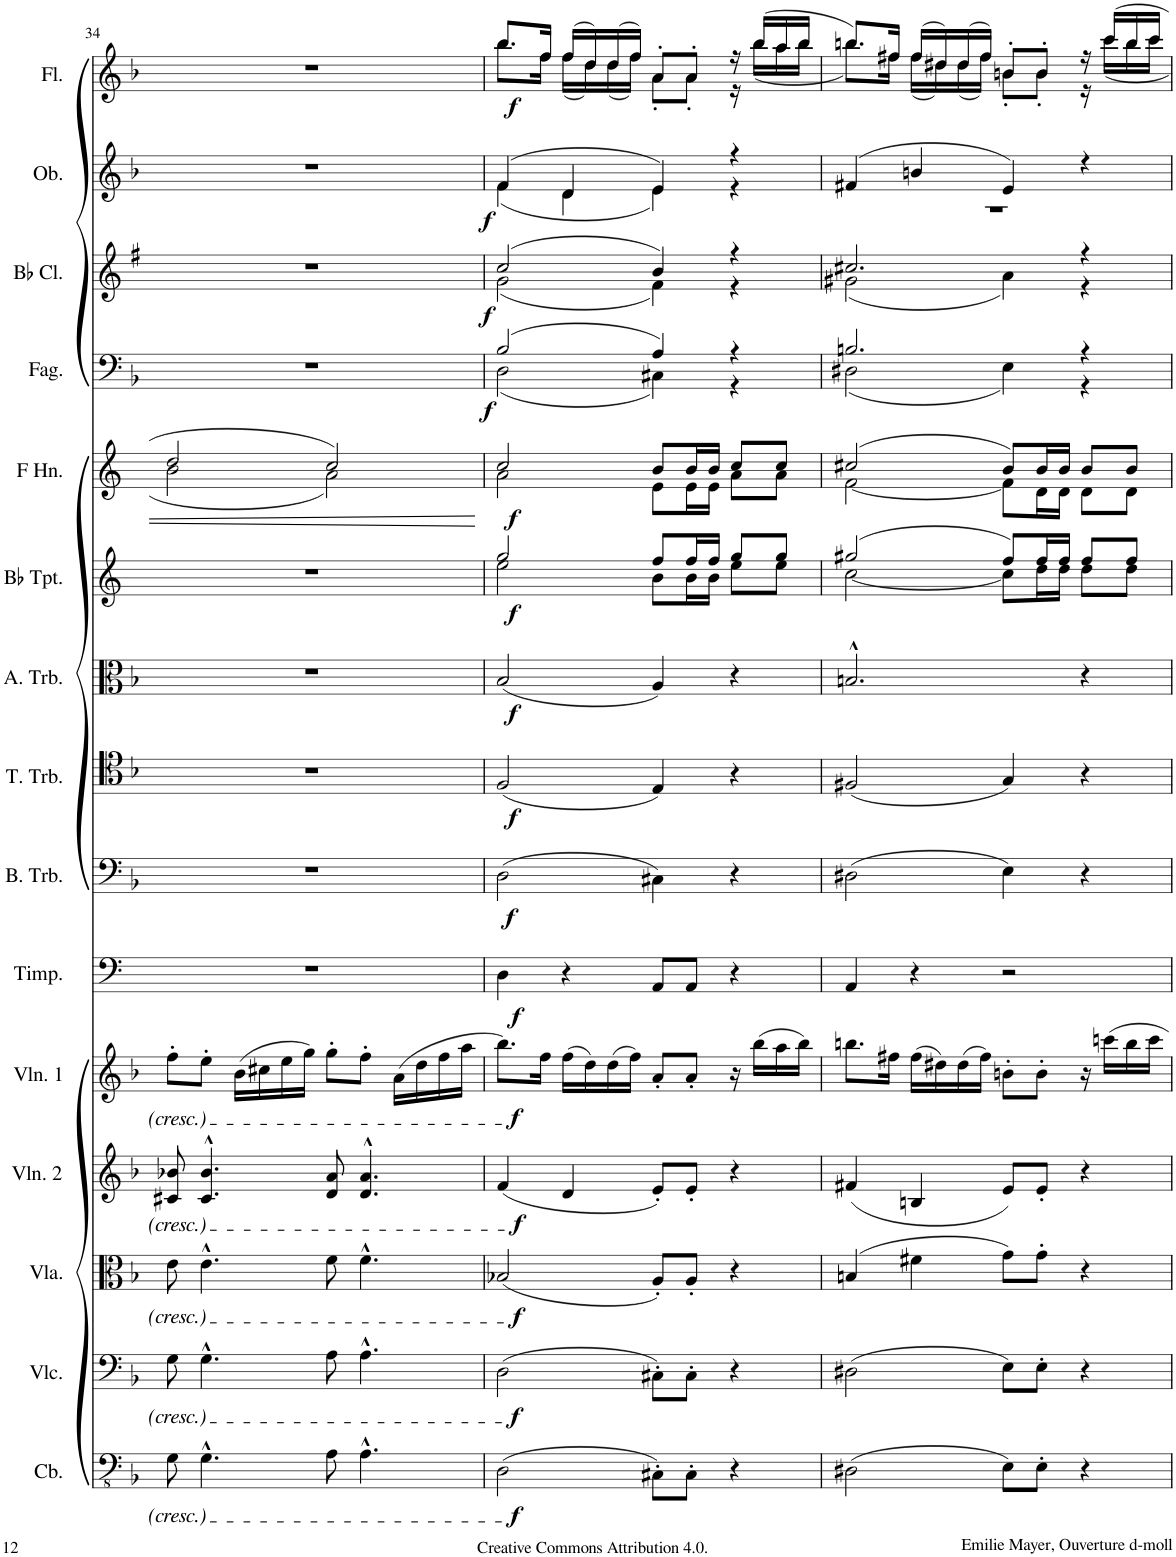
**kern	**dynam	**kern	**dynam	**kern	**dynam	**kern	**dynam	**kern	**dynam	**kern	**dynam	**kern	**dynam	**kern	**dynam	**kern	**dynam	**kern	**dynam	**kern	**dynam	**kern	**dynam	**kern	**dynam	**kern	**dynam	**kern	**dynam
*part15	*part15	*part14	*part14	*part13	*part13	*part12	*part12	*part11	*part11	*part10	*part10	*part9	*part9	*part8	*part8	*part7	*part7	*part6	*part6	*part5	*part5	*part4	*part4	*part3	*part3	*part2	*part2	*part1	*part1
*staff15	*staff15	*staff14	*staff14	*staff13	*staff13	*staff12	*staff12	*staff11	*staff11	*staff10	*staff10	*staff9	*staff9	*staff8	*staff8	*staff7	*staff7	*staff6	*staff6	*staff5	*staff5	*staff4	*staff4	*staff3	*staff3	*staff2	*staff2	*staff1	*staff1
*I"Contrabass	*	*I"Violoncello	*	*I"Viola	*	*I"Violino 2	*	*I"Violino 1	*	*I"Timpani in D, A	*	*I"Trombone Basso	*	*I"Trombone Tenore	*	*I"Trombone Alto	*	*I"Trombe in Bb	*	*I"Corni in F	*	*I"Fagotti	*	*I"Clarinetti in Bb	*	*I"Oboi	*	*I"Flauti	*
*I'Cb.	*	*I'Vlc.	*	*I'Vla.	*	*I'Vln. 2	*	*I'Vln. 1	*	*I'Timp.	*	*	*	*	*	*	*	*	*	*	*	*I'Fag.	*	*	*	*I'Ob.	*	*I'Fl.	*
!!LO:PB:g=z
*clefFv4	*	*clefF4	*	*clefC3	*	*clefG2	*	*clefG2	*	*clefF4	*	*clefF4	*	*clefC4	*	*clefC3	*	*clefG2	*	*clefG2	*	*clefF4	*	*clefG2	*	*clefG2	*	*clefG2	*
*Trd7c12	*	*	*	*	*	*	*	*	*	*	*	*	*	*	*	*	*	*Trd1c2	*	*Trd4c7	*	*	*	*Trd1c2	*	*	*	*	*
*k[b-]	*	*k[b-]	*	*k[b-]	*	*k[b-]	*	*k[b-]	*	*k[b-]	*	*k[b-]	*	*k[b-]	*	*k[b-]	*	*k[f#]	*	*k[]	*	*k[b-]	*	*k[f#]	*	*k[b-]	*	*k[b-]	*
*M4/4	*	*M4/4	*	*M4/4	*	*M4/4	*	*M4/4	*	*M4/4	*	*M4/4	*	*M4/4	*	*M4/4	*	*M4/4	*	*M4/4	*	*M4/4	*	*M4/4	*	*M4/4	*	*M4/4	*
*met(c)	*	*met(c)	*	*met(c)	*	*met(c)	*	*met(c)	*	*met(c)	*	*met(c)	*	*met(c)	*	*met(c)	*	*met(c)	*	*met(c)	*	*met(c)	*	*met(c)	*	*met(c)	*	*met(c)	*
=34	=34	=34	=34	=34	=34	=34	=34	=34	=34	=34	=34	=34	=34	=34	=34	=34	=34	=34	=34	=34	=34	=34	=34	=34	=34	=34	=34	=34	=34
*	*	*	*	*	*	*	*	*	*	*	*	*	*	*	*	*	*	*	*	*^	*	*	*	*	*	*	*	*	*
8GG\	.	8G\	.	8e\	.	8c#X/ 8b-X/	.	8ff'\L	.	1r	.	1r	.	1r	.	1r	.	1r	.	2dd/	2b\	.	1r	.	1r	.	1r	.	1r	.
4.GG^^\	.	4.G^^\	.	4.e^^\	.	4.c#/^^ 4.b-/^^	.	8ee'\J	.	.	.	.	.	.	.	.	.	.	.	.	.	.	.	.	.	.	.	.	.	.
.	.	.	.	.	.	.	.	(16b-\LL	.	.	.	.	.	.	.	.	.	.	.	.	.	.	.	.	.	.	.	.	.	.
.	.	.	.	.	.	.	.	16cc#X\	.	.	.	.	.	.	.	.	.	.	.	.	.	.	.	.	.	.	.	.	.	.
.	.	.	.	.	.	.	.	16ee\	.	.	.	.	.	.	.	.	.	.	.	.	.	.	.	.	.	.	.	.	.	.
.	.	.	.	.	.	.	.	16gg\JJ)	.	.	.	.	.	.	.	.	.	.	.	.	.	.	.	.	.	.	.	.	.	.
8AA\	.	8A\	.	8f\	.	8d/ 8a/	.	8gg'\L	.	.	.	.	.	.	.	.	.	.	.	2cc/	2a\	.	.	.	.	.	.	.	.	.
4.AA^^\	.	4.A^^\	.	4.f^^\	.	4.d/^^ 4.a/^^	.	8ff'\J	.	.	.	.	.	.	.	.	.	.	.	.	.	.	.	.	.	.	.	.	.	.
.	.	.	.	.	.	.	.	(16a\LL	.	.	.	.	.	.	.	.	.	.	.	.	.	.	.	.	.	.	.	.	.	.
.	.	.	.	.	.	.	.	16dd\	.	.	.	.	.	.	.	.	.	.	.	.	.	.	.	.	.	.	.	.	.	.
.	.	.	.	.	.	.	.	16ff\	.	.	.	.	.	.	.	.	.	.	.	.	.	.	.	.	.	.	.	.	.	.
.	.	.	.	.	.	.	.	16aa\JJ	.	.	.	.	.	.	.	.	.	.	.	.	.	.	.	.	.	.	.	.	.	.
=35	=35	=35	=35	=35	=35	=35	=35	=35	=35	=35	=35	=35	=35	=35	=35	=35	=35	=35	=35	=35	=35	=35	=35	=35	=35	=35	=35	=35	=35	=35
*	*	*	*	*	*	*	*	*	*	*	*	*	*	*	*	*	*	*^	*	*	*	*	*^	*	*^	*	*^	*	*^	*
!	!LO:DY:b	!	!LO:DY:b	!	!LO:DY:b	!	!LO:DY:b	!	!LO:DY:b	!	!LO:DY:b	!	!LO:DY:b	!	!LO:DY:b	!	!LO:DY:b	!	!	!LO:DY:b	!	!	!LO:DY:b	!	!	!LO:DY:b	!	!	!LO:DY:b	!	!	!LO:DY:b	!	!	!LO:DY:b
(2DD\	f	(2D\	f	(2B-X/	f	(4f/	f	8.bb-\L)	f	4D\	f	(2D\	f	(2F/	f	(2B-/	f	2gg/	2ee\	f	2cc/	2a\	f	(2B-/	(2D\	f	(2cc/	(2g\	f	(4f/	(4f\	f	8.bb-/L	8.bb-\L	f
.	.	.	.	.	.	.	.	16ff\Jk	.	.	.	.	.	.	.	.	.	.	.	.	.	.	.	.	.	.	.	.	.	.	.	.	16ff/Jk	16ff\Jk	.
.	.	.	.	.	.	4d/	.	(16ff\LL	.	4r	.	.	.	.	.	.	.	.	.	.	.	.	.	.	.	.	.	.	.	4d/	4d\	.	(16ff/LL	(16ff\LL	.
.	.	.	.	.	.	.	.	16dd\)	.	.	.	.	.	.	.	.	.	.	.	.	.	.	.	.	.	.	.	.	.	.	.	.	16dd/)	16dd\)	.
.	.	.	.	.	.	.	.	(16dd\	.	.	.	.	.	.	.	.	.	.	.	.	.	.	.	.	.	.	.	.	.	.	.	.	(16dd/	(16dd\	.
.	.	.	.	.	.	.	.	16ff\JJ)	.	.	.	.	.	.	.	.	.	.	.	.	.	.	.	.	.	.	.	.	.	.	.	.	16ff/JJ)	16ff\JJ)	.
8CC#X'\L)	.	8C#X'\L)	.	8A'/L)	.	8e'/L)	.	8a'/L	.	8AA/L	.	4C#X\)	.	4E/)	.	4A/)	.	8ff#/L	8b\L	.	8b/L	8e\L	.	4A/)	4C#X\)	.	4b/)	4f#\)	.	4e/)	4e\)	.	8a'/L	8a'\L	.
8CC#'\J	.	8C#'\J	.	8A'/J	.	8e'/J	.	8a'/J	.	8AA/J	.	.	.	.	.	.	.	16ff#/L	16b\L	.	16b/L	16e\L	.	.	.	.	.	.	.	.	.	.	8a'/J	8a'\J	.
.	.	.	.	.	.	.	.	.	.	.	.	.	.	.	.	.	.	16ff#/JJ	16b\JJ	.	16b/JJ	16e\JJ	.	.	.	.	.	.	.	.	.	.	.	.	.
4r	.	4r	.	4r	.	4r	.	16r	.	4r	.	4r	.	4r	.	4r	.	8gg/L	8ee\L	.	8cc/L	8a\L	.	4r	4r	.	4r	4r	.	4r	4r	.	16r	16r	.
.	.	.	.	.	.	.	.	(16bb-\LL	.	.	.	.	.	.	.	.	.	.	.	.	.	.	.	.	.	.	.	.	.	.	.	.	(16bb-/LL	(16bb-\LL	.
.	.	.	.	.	.	.	.	16aa\	.	.	.	.	.	.	.	.	.	8gg/J	8ee\J	.	8cc/J	8a\J	.	.	.	.	.	.	.	.	.	.	16aa/	16aa\	.
.	.	.	.	.	.	.	.	16bb-\JJ)	.	.	.	.	.	.	.	.	.	.	.	.	.	.	.	.	.	.	.	.	.	.	.	.	16bb-/JJ	16bb-\JJ	.
=36	=36	=36	=36	=36	=36	=36	=36	=36	=36	=36	=36	=36	=36	=36	=36	=36	=36	=36	=36	=36	=36	=36	=36	=36	=36	=36	=36	=36	=36	=36	=36	=36	=36	=36	=36
(2DD#X\	.	(2D#X\	.	(4Bn/	.	(4f#X/	.	8.bbn\L	.	4AA/	.	(2D#X\	.	(2F#X/	.	2.Bn^^/	.	(2gg#X/	[2cc\	.	(2cc#X/	[2f\	.	2.Bn/	(2D#X\	.	2.cc#X/	(2g#X\	.	(4f#X/	1r	.	8.bbn/L)	8.bb\L)	.
.	.	.	.	.	.	.	.	16ff#X\Jk	.	.	.	.	.	.	.	.	.	.	.	.	.	.	.	.	.	.	.	.	.	.	.	.	16ff#X/Jk	16ff#\Jk	.
.	.	.	.	4f#X\	.	4Bn/	.	(16ff#\LL	.	4r	.	.	.	.	.	.	.	.	.	.	.	.	.	.	.	.	.	.	.	4bn/	.	.	(16ff#/LL	(16ff#\LL	.
.	.	.	.	.	.	.	.	16dd#X\)	.	.	.	.	.	.	.	.	.	.	.	.	.	.	.	.	.	.	.	.	.	.	.	.	16dd#X/)	16dd#\)	.
.	.	.	.	.	.	.	.	(16dd#\	.	.	.	.	.	.	.	.	.	.	.	.	.	.	.	.	.	.	.	.	.	.	.	.	(16dd#/	(16dd#\	.
.	.	.	.	.	.	.	.	16ff#\JJ)	.	.	.	.	.	.	.	.	.	.	.	.	.	.	.	.	.	.	.	.	.	.	.	.	16ff#/JJ)	16ff#\JJ)	.
8EE\L)	.	8E\L)	.	8g\L)	.	8e/L)	.	8bn'\L	.	2r	.	4E\)	.	4G/)	.	.	.	8ff#/L)	8cc\L]	.	8b/L)	8f\L]	.	.	4E\)	.	.	4a\)	.	4e/)	.	.	8bn'/L	8b'\L	.
8EE'\J	.	8E'\J	.	8g'\J	.	8e'/J	.	8b'\J	.	.	.	.	.	.	.	.	.	16ff#/L	16dd\L	.	16b/L	16d\L	.	.	.	.	.	.	.	.	.	.	8b'/J	8b'\J	.
.	.	.	.	.	.	.	.	.	.	.	.	.	.	.	.	.	.	16ff#/JJ	16dd\JJ	.	16b/JJ	16d\JJ	.	.	.	.	.	.	.	.	.	.	.	.	.
4r	.	4r	.	4r	.	4r	.	16r	.	.	.	4r	.	4r	.	4r	.	8ff#/L	8dd\L	.	8b/L	8d\L	.	4r	4r	.	4r	4r	.	4r	.	.	16r	16r	.
.	.	.	.	.	.	.	.	16cccn\LL	.	.	.	.	.	.	.	.	.	.	.	.	.	.	.	.	.	.	.	.	.	.	.	.	16ccc/LL	16ccc\LL	.
.	.	.	.	.	.	.	.	16bb\	.	.	.	.	.	.	.	.	.	8ff#/J	8dd\J	.	8b/J	8d\J	.	.	.	.	.	.	.	.	.	.	16bb/	16bb\	.
.	.	.	.	.	.	.	.	16ccc\JJ	.	.	.	.	.	.	.	.	.	.	.	.	.	.	.	.	.	.	.	.	.	.	.	.	16ccc/JJ	16ccc\JJ	.
*	*	*	*	*	*	*	*	*	*	*	*	*	*	*	*	*	*	*v	*v	*	*	*	*	*v	*v	*	*v	*v	*	*v	*v	*	*v	*v	*
*	*	*	*	*	*	*	*	*	*	*	*	*	*	*	*	*	*	*	*	*v	*v	*	*	*	*	*	*	*	*	*
=	=	=	=	=	=	=	=	=	=	=	=	=	=	=	=	=	=	=	=	=	=	=	=	=	=	=	=	=	=
*-	*-	*-	*-	*-	*-	*-	*-	*-	*-	*-	*-	*-	*-	*-	*-	*-	*-	*-	*-	*-	*-	*-	*-	*-	*-	*-	*-	*-	*-
